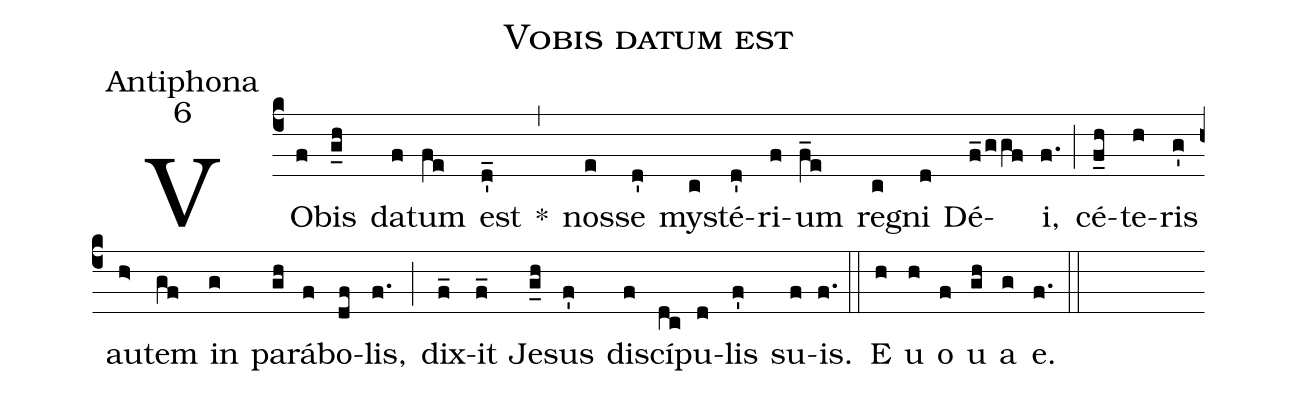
name:Vobis datum est;
office-part:Antiphona;
mode:6;
%%
(c4) VO(f)bis(g_h) da(f)tum(fe) est(d_') *(,) nos(e)se(d') my(c)sté(d')ri(f)um(f_e) re(c)gni(d) Dé(f_/ggf)i,(f.) (;) cé(f_h)te(h)ris(g') au(h>)tem(gf) in(g) pa(gh)rá(f)bo(df)lis,(f.) (;) dix(f_)it(f_) Je(g_h)sus(f') di(f)scí(dc)pu(d)lis(f') su(f)is.(f.) (::) E(h) u(h) o(f) u(gh) a(g) e.(f.) (::)
